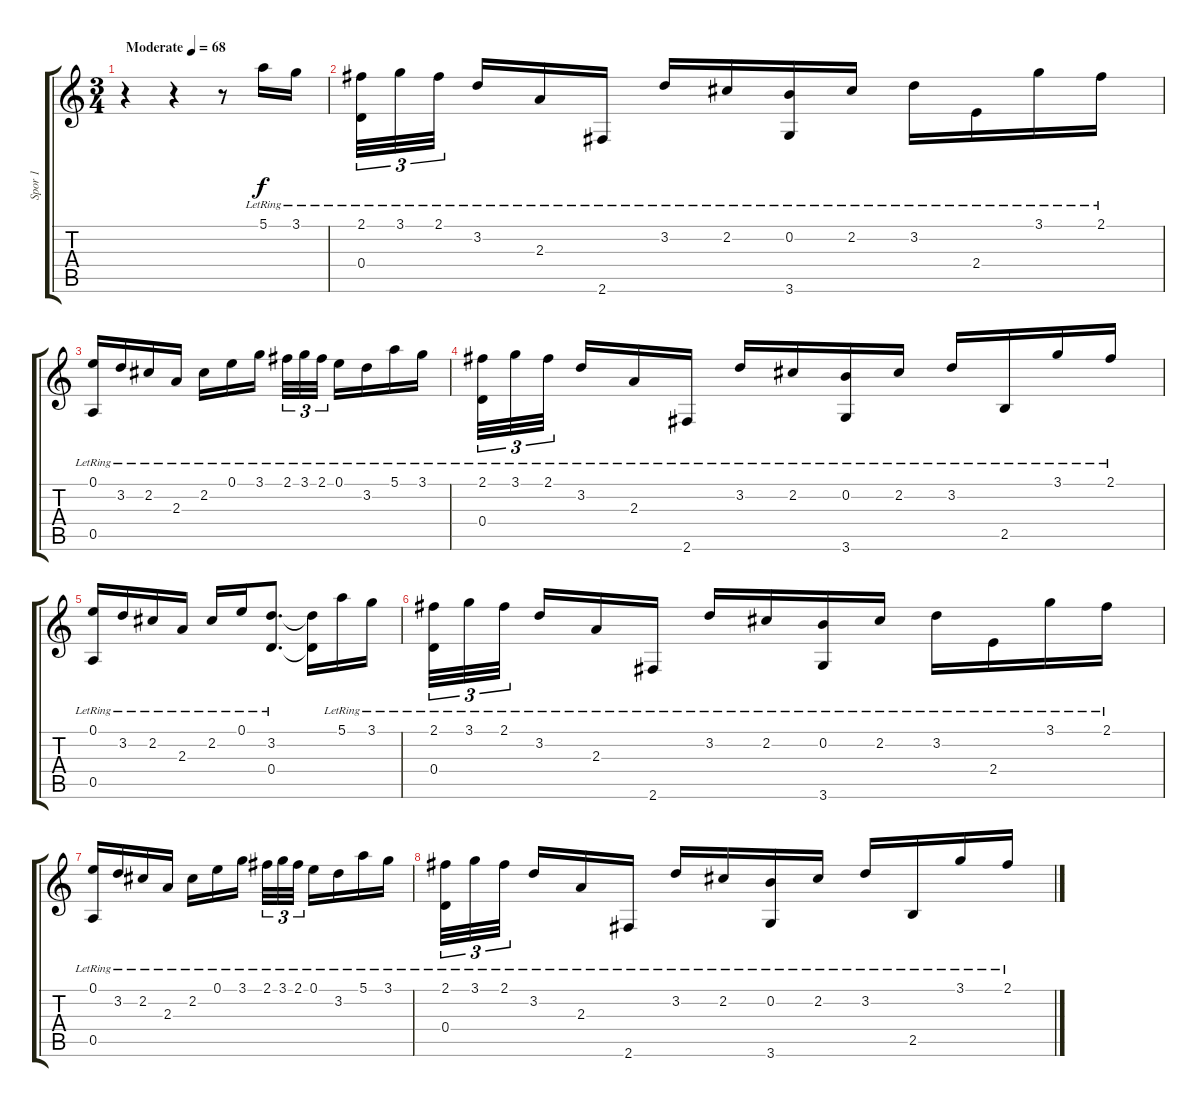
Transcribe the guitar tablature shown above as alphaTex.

\track ("Spor 1" "Spor 1") {instrument acousticguitarnylon}
\staff {score tabs}
\tuning (E4 B3 G3 D3 A2 E2) {hide}
\ts (3 4)
\tempo (68 "Moderate")
\clef g2
\ks c
r.4{dy f instrument acousticguitarnylon} r.4 r.8 5.1{lr}.16 3.1{lr}.16 |
(2.1{lr} 0.4{lr}).32{tu (3 2)} 3.1{lr}.32{tu (3 2)} 2.1{lr}.32{tu (3 2) beam splitsecondary} 3.2{lr}.16 2.3{lr}.16 2.6{lr}.16 3.2{lr}.16 2.2{lr}.16 (0.2{lr} 3.6{lr}).16 2.2{lr}.16 3.2{lr}.16 2.4{lr}.16 3.1{lr}.16 2.1{lr}.16 |
(0.1{lr} 0.5{lr}).16 3.2{lr}.16 2.2{lr}.16 2.3{lr}.16 2.2{lr}.16 0.1{lr}.16 3.1{lr}.16{beam splitsecondary} 2.1{lr}.32{tu (3 2)} 3.1{lr}.32{tu (3 2)} 2.1{lr}.32{tu (3 2)} 0.1{lr}.16 3.2{lr}.16 5.1{lr}.16 3.1{lr}.16 |
(2.1{lr} 0.4{lr}).32{tu (3 2)} 3.1{lr}.32{tu (3 2)} 2.1{lr}.32{tu (3 2) beam splitsecondary} 3.2{lr}.16 2.3{lr}.16 2.6{lr}.16 3.2{lr}.16 2.2{lr}.16 (0.2{lr} 3.6{lr}).16 2.2{lr}.16 3.2{lr}.16 2.5{lr}.16 3.1{lr}.16 2.1{lr}.16 |
(0.1{lr} 0.5{lr}).16 3.2{lr}.16 2.2{lr}.16 2.3{lr}.16 2.2{lr}.16 0.1{lr}.16 (3.2{lr} 0.4{lr}).8{d} (3.2{t} 0.4{t}).16 5.1{lr}.16 3.1{lr}.16 |
(2.1{lr} 0.4{lr}).32{tu (3 2)} 3.1{lr}.32{tu (3 2)} 2.1{lr}.32{tu (3 2) beam splitsecondary} 3.2{lr}.16 2.3{lr}.16 2.6{lr}.16 3.2{lr}.16 2.2{lr}.16 (0.2{lr} 3.6{lr}).16 2.2{lr}.16 3.2{lr}.16 2.4{lr}.16 3.1{lr}.16 2.1{lr}.16 |
(0.1{lr} 0.5{lr}).16 3.2{lr}.16 2.2{lr}.16 2.3{lr}.16 2.2{lr}.16 0.1{lr}.16 3.1{lr}.16{beam splitsecondary} 2.1{lr}.32{tu (3 2)} 3.1{lr}.32{tu (3 2)} 2.1{lr}.32{tu (3 2)} 0.1{lr}.16 3.2{lr}.16 5.1{lr}.16 3.1{lr}.16 |
(2.1{lr} 0.4{lr}).32{tu (3 2)} 3.1{lr}.32{tu (3 2)} 2.1{lr}.32{tu (3 2) beam splitsecondary} 3.2{lr}.16 2.3{lr}.16 2.6{lr}.16 3.2{lr}.16 2.2{lr}.16 (0.2{lr} 3.6{lr}).16 2.2{lr}.16 3.2{lr}.16 2.5{lr}.16 3.1{lr}.16 2.1{lr}.16
